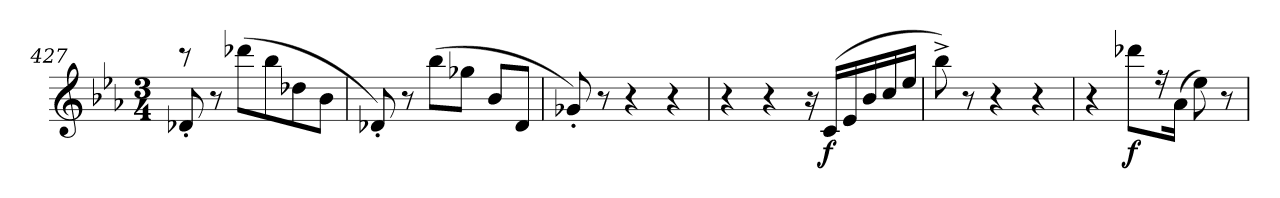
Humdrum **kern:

**kern	**dynam
*part1	*part1
*staff1	*staff1
*clefG2	*
*k[b-e-a-]	*
*M3/4	*
=427	=427
*^	*
8r	8d-X'/	.
8r	2ryy	.
(>8ddd-X\L	.	.
8bb-\	.	.
8dd-X\	.	.
8b-\J	8ryy	.
*v	*v	*
=428	=428
8d-X'/)	.
8r	.
(>8bb-\L	.
8gg-X\J	.
8b-/L	.
8d-/J	.
=429	=429
8g-X'/)	.
8r	.
4r	.
4r	.
=430	=430
4r	.
4r	.
16r	.
!	!LO:DY:b
(>16c/LL	f
16e-/	.
16b-/	.
16cc/	.
16ee-/JJ	.
=431	=431
8bb-^\)	.
8r	.
4r	.
4r	.
=432	=432
4r	.
!	!LO:DY:b
8ddd-X\L	f
16r	.
(>16a-\Jk	.
8ee-\)	.
8r	.
=	=
*-	*-
